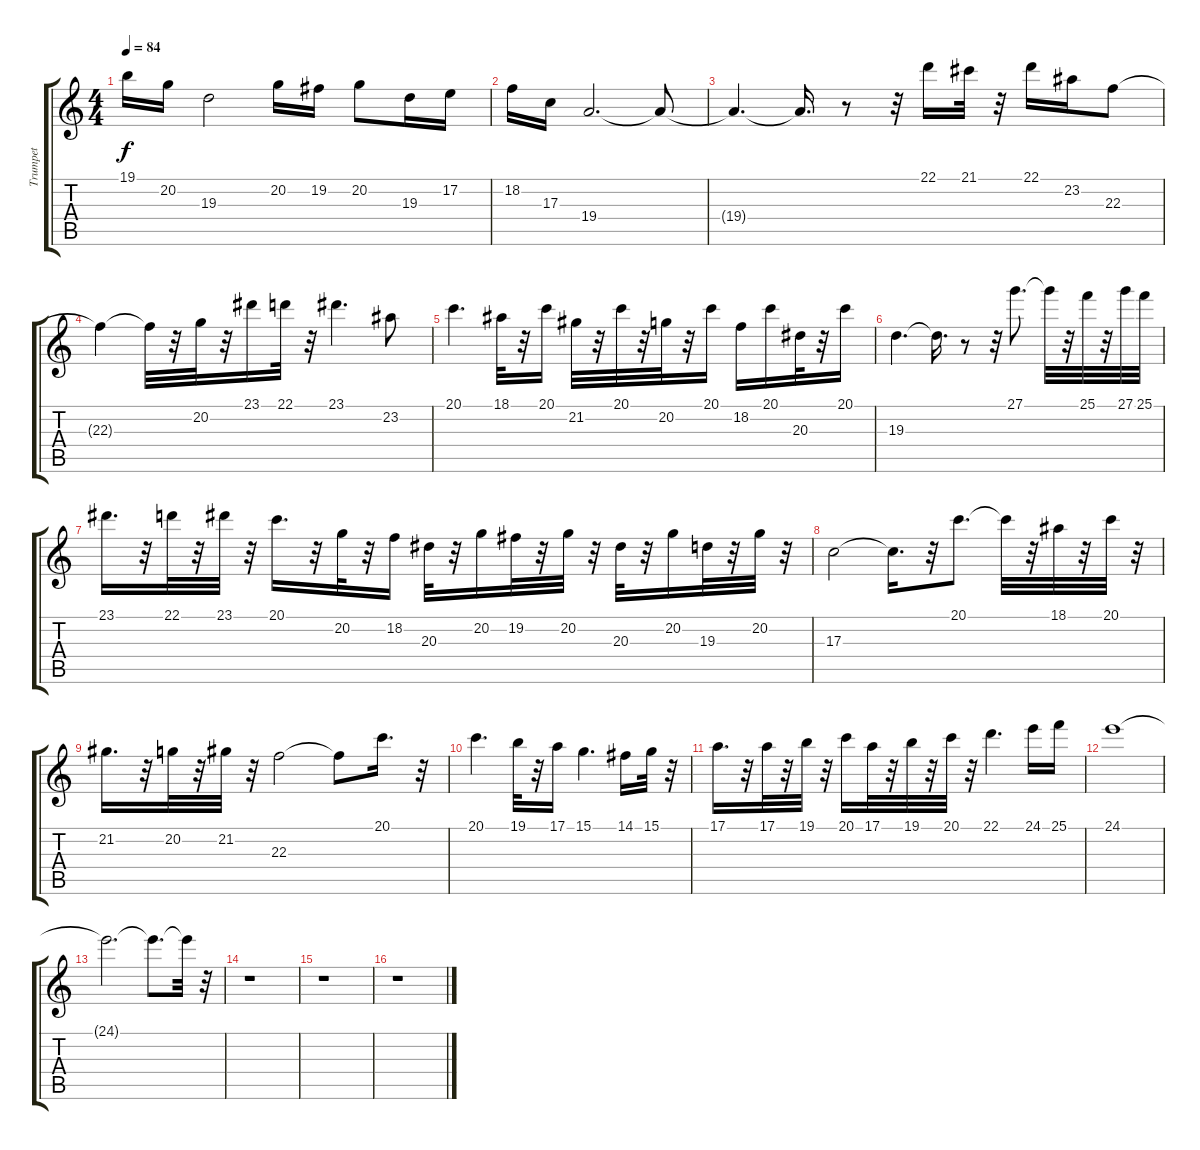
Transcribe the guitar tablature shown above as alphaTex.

\track ("Trumpet             " "Trumpet   ") {instrument trumpet}
\staff {score tabs}
\tuning (E4 B3 G3 D3 A2 E2) {hide}
\ts (4 4)
\tempo 84
\clef g2
\ks c
19.1.16{dy f} 20.2.16 19.3.2 20.2.16 19.2.16 20.2.8 19.3.16 17.2.16 |
18.2.16 17.3.16 19.4.2{d} 19.4{t}.8 |
19.4{t}.4{d} 19.4{t}.16{d} r.8 r.32 22.1.16 21.1.32 r.32 22.1.16 23.2.16 22.3.8 |
22.3{t}.4 22.3{t}.32 r.32 20.2.32 r.32 23.1.16 22.1.32 r.32 23.1.4{d} 23.2.8 |
20.1.4{d} 18.1.32 r.32 20.1.16 21.2.32 r.32 20.1.32 r.32 20.2.32 r.32 20.1.16 18.2.16 20.1.16 20.3.32 r.32 20.1.16 |
19.3.4{d} 19.3{t}.16{d} r.8 r.32 27.1.8{d} 27.1{t}.32 r.32 25.1.32 r.32 27.1.32 25.1.32 |
23.1.16{d} r.32 22.1.32 r.32 23.1.32 r.32 20.1.16{d} r.32 20.2.32 r.32 18.2.16 20.3.32 r.32 20.2.16 19.2.32 r.32 20.2.32 r.32 20.3.32 r.32 20.2.16 19.3.32 r.32 20.2.32 r.32 |
17.3.2 17.3{t}.16{d} r.32 20.1.8{d} 20.1{t}.32 r.32 18.1.32 r.32 20.1.32 r.32 |
21.2.16{d} r.32 20.2.32 r.32 21.2.32 r.32 22.3.2 22.3{t}.8 20.1.16{d} r.32 |
20.1.4{d} 19.1.32 r.32 17.1.16 15.1.4{d} 14.1.16 15.1.32 r.32 |
17.1.16{d} r.32 17.1.32 r.32 19.1.32 r.32 20.1.16 17.1.32 r.32 19.1.32 r.32 20.1.32 r.32 22.1.4{d} 24.1.16 25.1.16 |
24.1.1 |
24.1{t}.2{d} 24.1{t}.8{d} 24.1{t}.32 r.32 |
r.1 |
r.1 |
r.1
